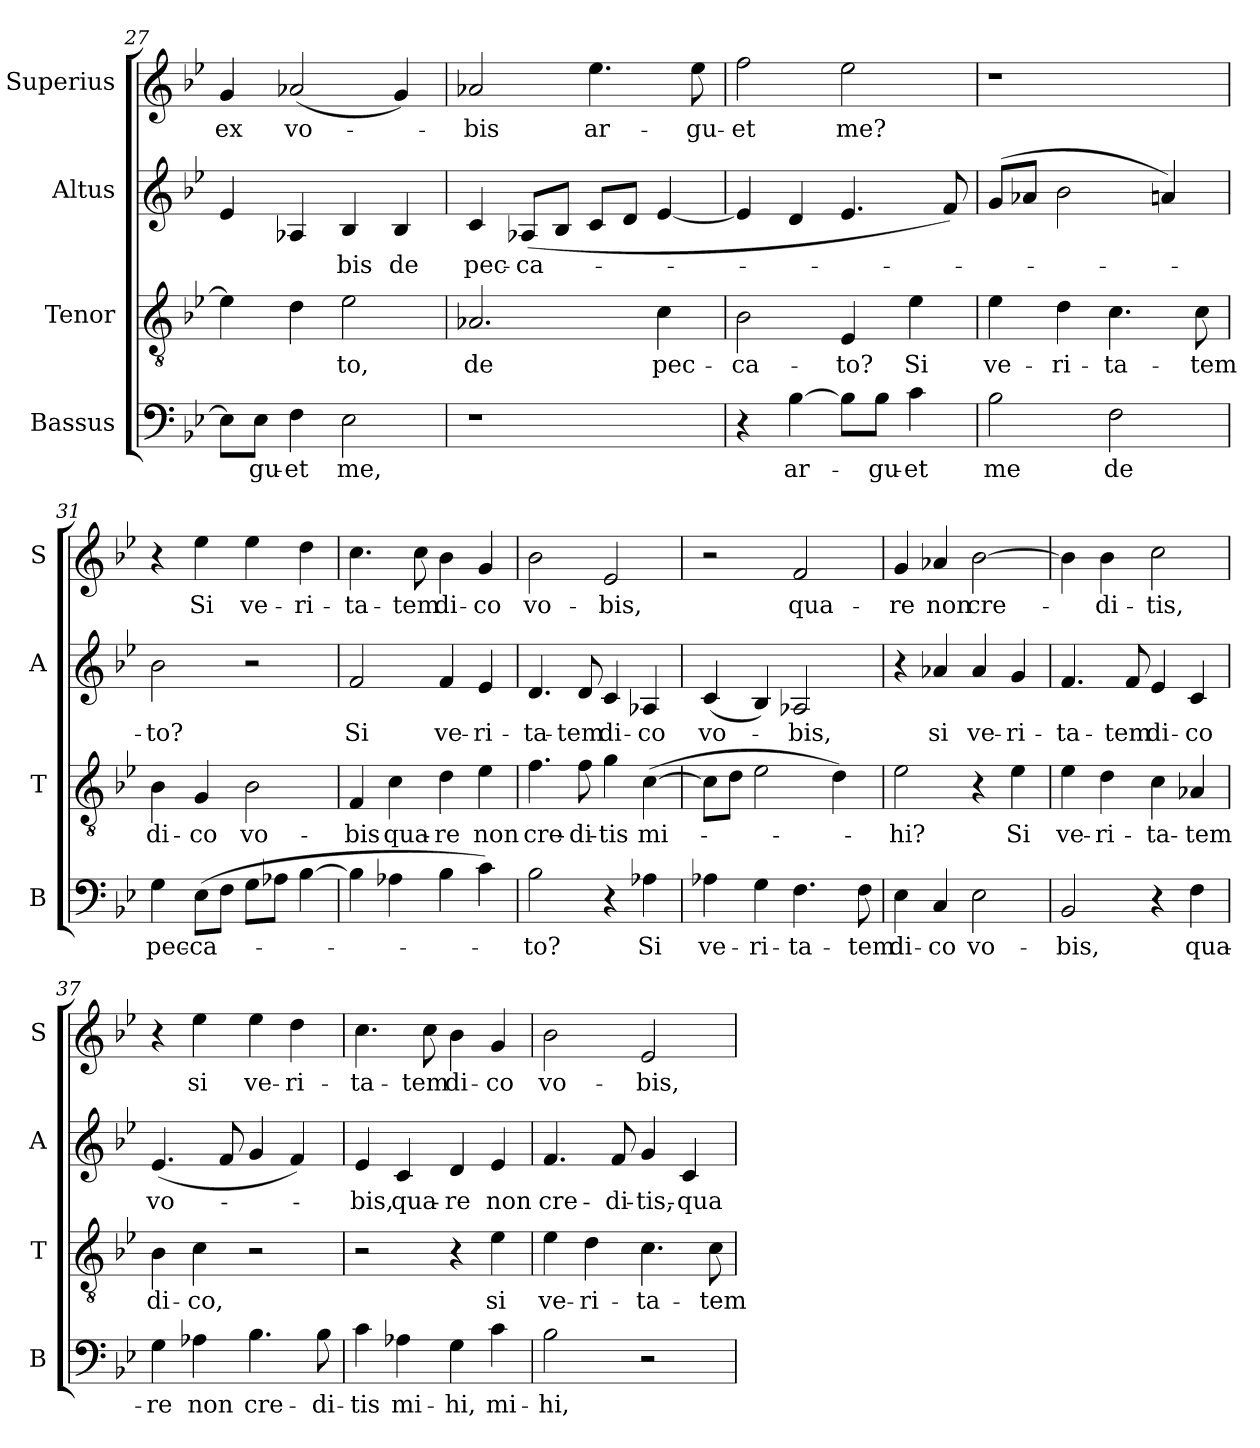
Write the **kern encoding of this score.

**kern	**text	**kern	**text	**kern	**text	**kern	**text
*part4	*part4	*part3	*part3	*part2	*part2	*part1	*part1
*staff4	*staff4	*staff3	*staff3	*staff2	*staff2	*staff1	*staff1
*I"Bassus	*	*I"Tenor	*	*I"Altus	*	*I"Superius	*
*I'B	*	*I'T	*	*I'A	*	*I'S	*
*clefF4	*	*clefGv2	*	*clefG2	*	*clefG2	*
*k[b-e-]	*	*k[b-e-]	*	*k[b-e-]	*	*k[b-e-]	*
*B-:	*	*B-:	*	*B-:	*	*B-:	*
=27	=27	=27	=27	=27	=27	=27	=27
!	!	!	!	!	!	!	!LO:LY:b:cj
8E-\L]	.	4e-\]	.	4e-/	.	4g/	ex
!	!LO:LY:b	!	!	!	!	!	!
8E-\J	-gu-	.	.	.	.	.	.
!	!LO:LY:b:rj	!	!	!	!	!	!LO:LY:b:cj
4F\	-et	4d\	.	4A-X/	.	(<2a-X/	vo-
!	!LO:LY:b:cj	!	!LO:LY:b:cj	!	!LO:LY:b:cj	!	!
2E-\	me,	2e-\	-to,	4B-/	-bis	.	.
!	!	!	!	!	!LO:LY:b:cj	!	!
.	.	.	.	4B-/	de	4g/)	.
=28	=28	=28	=28	=28	=28	=28	=28
!	!	!	!LO:LY:b:cj	!	!LO:LY:b:cj	!	!LO:LY:b:cj
1r	.	2.A-X/	de	4c/	pec-	2a-X/	-bis
!	!	!	!	!	!LO:LY:b:cj	!	!
.	.	.	.	(>8A-X/L	-ca-	.	.
.	.	.	.	8B-/J	.	.	.
!	!	!	!	!	!	!	!LO:LY:b:cj
.	.	.	.	8c/L	.	4.ee-\	ar-
.	.	.	.	8d/J	.	.	.
!	!	!	!LO:LY:b:cj	!	!	!	!
.	.	4c\	pec-	[<4e-/	.	.	.
!	!	!	!	!	!	!	!LO:LY:b:cj
.	.	.	.	.	.	8ee-\	-gu-
=29	=29	=29	=29	=29	=29	=29	=29
!	!	!	!LO:LY:b:cj	!	!	!	!LO:LY:b:cj
4r	.	2B-\	-ca-	4e-/]	.	2ff\	-et
!	!LO:LY:b:cj	!	!	!	!	!	!
[>4B-\	ar-	.	.	4d/	.	.	.
!	!	!	!LO:LY:b:cj	!	!	!	!LO:LY:b:cj
8B-\L]	.	4E-/	-to?	4.e-/	.	2ee-\	me?
!	!LO:LY:b	!	!	!	!	!	!
8B-\J	-gu-	.	.	.	.	.	.
!	!LO:LY:b:rj	!	!LO:LY:b:cj	!	!	!	!
4c\	-et	4e-\	Si	.	.	.	.
.	.	.	.	8f/)	.	.	.
!!LO:LB:g=z
=30	=30	=30	=30	=30	=30	=30	=30
!	!LO:LY:b:cj	!	!LO:LY:b:cj	!	!	!	!
2B-\	me	4e-\	ve-	(>8g/L	.	1r	.
.	.	.	.	8a-X/J	.	.	.
!	!	!	!LO:LY:b:cj	!	!	!	!
.	.	4d\	-ri-	2b-\	.	.	.
!	!LO:LY:b:cj	!	!LO:LY:b:cj	!	!	!	!
2F\	de	4.c\	-ta-	.	.	.	.
.	.	.	.	4an/)	.	.	.
!	!	!	!LO:LY:b:cj	!	!	!	!
.	.	8c\	-tem	.	.	.	.
=31	=31	=31	=31	=31	=31	=31	=31
!	!LO:LY:b:cj	!	!LO:LY:b:cj	!	!LO:LY:b:cj	!	!
4G\	pec-	4B-\	di-	2b-\	-to?	4r	.
!	!LO:LY:b:cj	!	!LO:LY:b:cj	!	!	!	!LO:LY:b:cj
(>8E-\L	-ca-	4G/	-co	.	.	4ee-\	Si
8F\J	.	.	.	.	.	.	.
!	!	!	!LO:LY:b:cj	!	!	!	!LO:LY:b:cj
8G\L	.	2B-\	vo-	2r	.	4ee-\	ve-
8A-X\J	.	.	.	.	.	.	.
!	!	!	!	!	!	!	!LO:LY:b:cj
[>4B-\	.	.	.	.	.	4dd\	-ri-
=32	=32	=32	=32	=32	=32	=32	=32
!	!	!	!LO:LY:b:cj	!	!LO:LY:b:cj	!	!LO:LY:b:cj
4B-\]	.	4F/	-bis	2f/	Si	4.cc\	-ta-
!	!	!	!LO:LY:b:cj	!	!	!	!
4A-X\	.	4c\	qua-	.	.	.	.
!	!	!	!	!	!	!	!LO:LY:b:cj
.	.	.	.	.	.	8cc\	-tem
!	!	!	!LO:LY:b:cj	!	!LO:LY:b:cj	!	!LO:LY:b:cj
4B-\	.	4d\	-re	4f/	ve-	4b-\	di-
!	!	!	!LO:LY:b:cj	!	!LO:LY:b:cj	!	!LO:LY:b:cj
4c\)	.	4e-\	non	4e-/	-ri-	4g/	-co
=33	=33	=33	=33	=33	=33	=33	=33
!	!LO:LY:b:cj	!	!LO:LY:b:cj	!	!LO:LY:b:cj	!	!LO:LY:b:cj
2B-\	-to?	4.f\	cre-	4.d/	-ta-	2b-\	vo-
!	!	!	!LO:LY:b	!	!LO:LY:b:cj	!	!
.	.	8f\	-di-	8d/	-tem	.	.
!	!	!	!LO:LY:b:rj	!	!LO:LY:b:cj	!	!LO:LY:b:cj
4r	.	4g\	-tis	4c/	di-	2e-/	-bis,
!	!LO:LY:b:cj	!	!LO:LY:b	!	!LO:LY:b:cj	!	!
4A-X\	Si	(<[<4c\	mi-	4A-X/	-co	.	.
!!LO:LB:g=z
=34	=34	=34	=34	=34	=34	=34	=34
!	!LO:LY:b:cj	!	!	!	!LO:LY:b:cj	!	!
4A-X\	ve-	8c\L]	.	(<4c/	vo-	2r	.
.	.	8d\J	.	.	.	.	.
!	!LO:LY:b:cj	!	!	!	!	!	!
4G\	-ri-	2e-\	.	4B-/)	.	.	.
!	!LO:LY:b:cj	!	!	!	!LO:LY:b:cj	!	!LO:LY:b:cj
4.F\	-ta-	.	.	2A-X/	-bis,	2f/	qua-
.	.	4d\)	.	.	.	.	.
!	!LO:LY:b:cj	!	!	!	!	!	!
8F\	-tem	.	.	.	.	.	.
=35	=35	=35	=35	=35	=35	=35	=35
!	!LO:LY:b:cj	!	!LO:LY:b:cj	!	!	!	!LO:LY:b:cj
4E-\	di-	2e-\	-hi?	4r	.	4g/	-re
!	!LO:LY:b:cj	!	!	!	!LO:LY:b:cj	!	!LO:LY:b:cj
4C/	-co	.	.	4a-X/	si	4a-X/	non
!	!LO:LY:b:cj	!	!	!	!LO:LY:b:cj	!	!LO:LY:b
2E-\	vo-	4r	.	4a-/	ve-	[>2b-\	cre-
!	!	!	!LO:LY:b:cj	!	!LO:LY:b:cj	!	!
.	.	4e-\	Si	4g/	-ri-	.	.
=36	=36	=36	=36	=36	=36	=36	=36
!	!LO:LY:b:cj	!	!LO:LY:b:cj	!	!LO:LY:b:cj	!	!
2BB-/	-bis,	4e-\	ve-	4.f/	-ta-	4b-\]	.
!	!	!	!LO:LY:b:cj	!	!	!	!LO:LY:b:cj
.	.	4d\	-ri-	.	.	4b-\	-di-
!	!	!	!	!	!LO:LY:b:cj	!	!
.	.	.	.	8f/	-tem	.	.
!	!	!	!LO:LY:b	!	!LO:LY:b:cj	!	!LO:LY:b:cj
4r	.	4c\	-ta-	4e-/	di-	2cc\	-tis,
!	!LO:LY:b:cj	!	!LO:LY:b:cj	!	!LO:LY:b:cj	!	!
4F\	qua-	4A-X/	-tem	4c/	-co	.	.
=37	=37	=37	=37	=37	=37	=37	=37
!	!LO:LY:b:cj	!	!LO:LY:b:cj	!	!LO:LY:b:cj	!	!
4G\	-re	4B-\	di-	(<4.e-/	vo-	4r	.
!	!LO:LY:b:cj	!	!LO:LY:b:cj	!	!	!	!LO:LY:b:cj
4A-X\	non	4c\	-co,	.	.	4ee-\	si
.	.	.	.	8f/	.	.	.
!	!LO:LY:b:cj	!	!	!	!	!	!LO:LY:b:cj
4.B-\	cre-	2r	.	4g/	.	4ee-\	ve-
!	!	!	!	!	!	!	!LO:LY:b:cj
.	.	.	.	4f/)	.	4dd\	-ri-
!	!LO:LY:b:cj	!	!	!	!	!	!
8B-\	-di-	.	.	.	.	.	.
=38	=38	=38	=38	=38	=38	=38	=38
!	!LO:LY:b:cj	!	!	!	!LO:LY:b:cj	!	!LO:LY:b:cj
4c\	-tis	2r	.	4e-/	-bis,	4.cc\	-ta-
!	!LO:LY:b:cj	!	!	!	!LO:LY:b:cj	!	!
4A-X\	mi-	.	.	4c/	qua-	.	.
!	!	!	!	!	!	!	!LO:LY:b:cj
.	.	.	.	.	.	8cc\	-tem
!	!LO:LY:b:cj	!	!	!	!LO:LY:b:cj	!	!LO:LY:b:cj
4G\	-hi,	4r	.	4d/	-re	4b-\	di-
!	!LO:LY:b:cj	!	!LO:LY:b:cj	!	!LO:LY:b:cj	!	!LO:LY:b:cj
4c\	mi-	4e-\	si	4e-/	non	4g/	-co
!!LO:PB:g=z
=39	=39	=39	=39	=39	=39	=39	=39
!	!LO:LY:b:cj	!	!LO:LY:b:cj	!	!LO:LY:b:cj	!	!LO:LY:b:cj
2B-\	-hi,	4e-\	ve-	4.f/	cre-	2b-\	vo-
!	!	!	!LO:LY:b:cj	!	!	!	!
.	.	4d\	-ri-	.	.	.	.
!	!	!	!	!	!LO:LY:b	!	!
.	.	.	.	8f/	-di-	.	.
!	!	!	!LO:LY:b:cj	!	!LO:LY:b:cj	!	!LO:LY:b:cj
2r	.	4.c\	-ta-	4g/	-tis,-	2e-/	-bis,
!	!	!	!	!	!LO:LY:b:cj	!	!
.	.	.	.	4c/	-qua-	.	.
!	!	!	!LO:LY:b:cj	!	!	!	!
.	.	8c\	-tem	.	.	.	.
=	=	=	=	=	=	=	=
*-	*-	*-	*-	*-	*-	*-	*-
